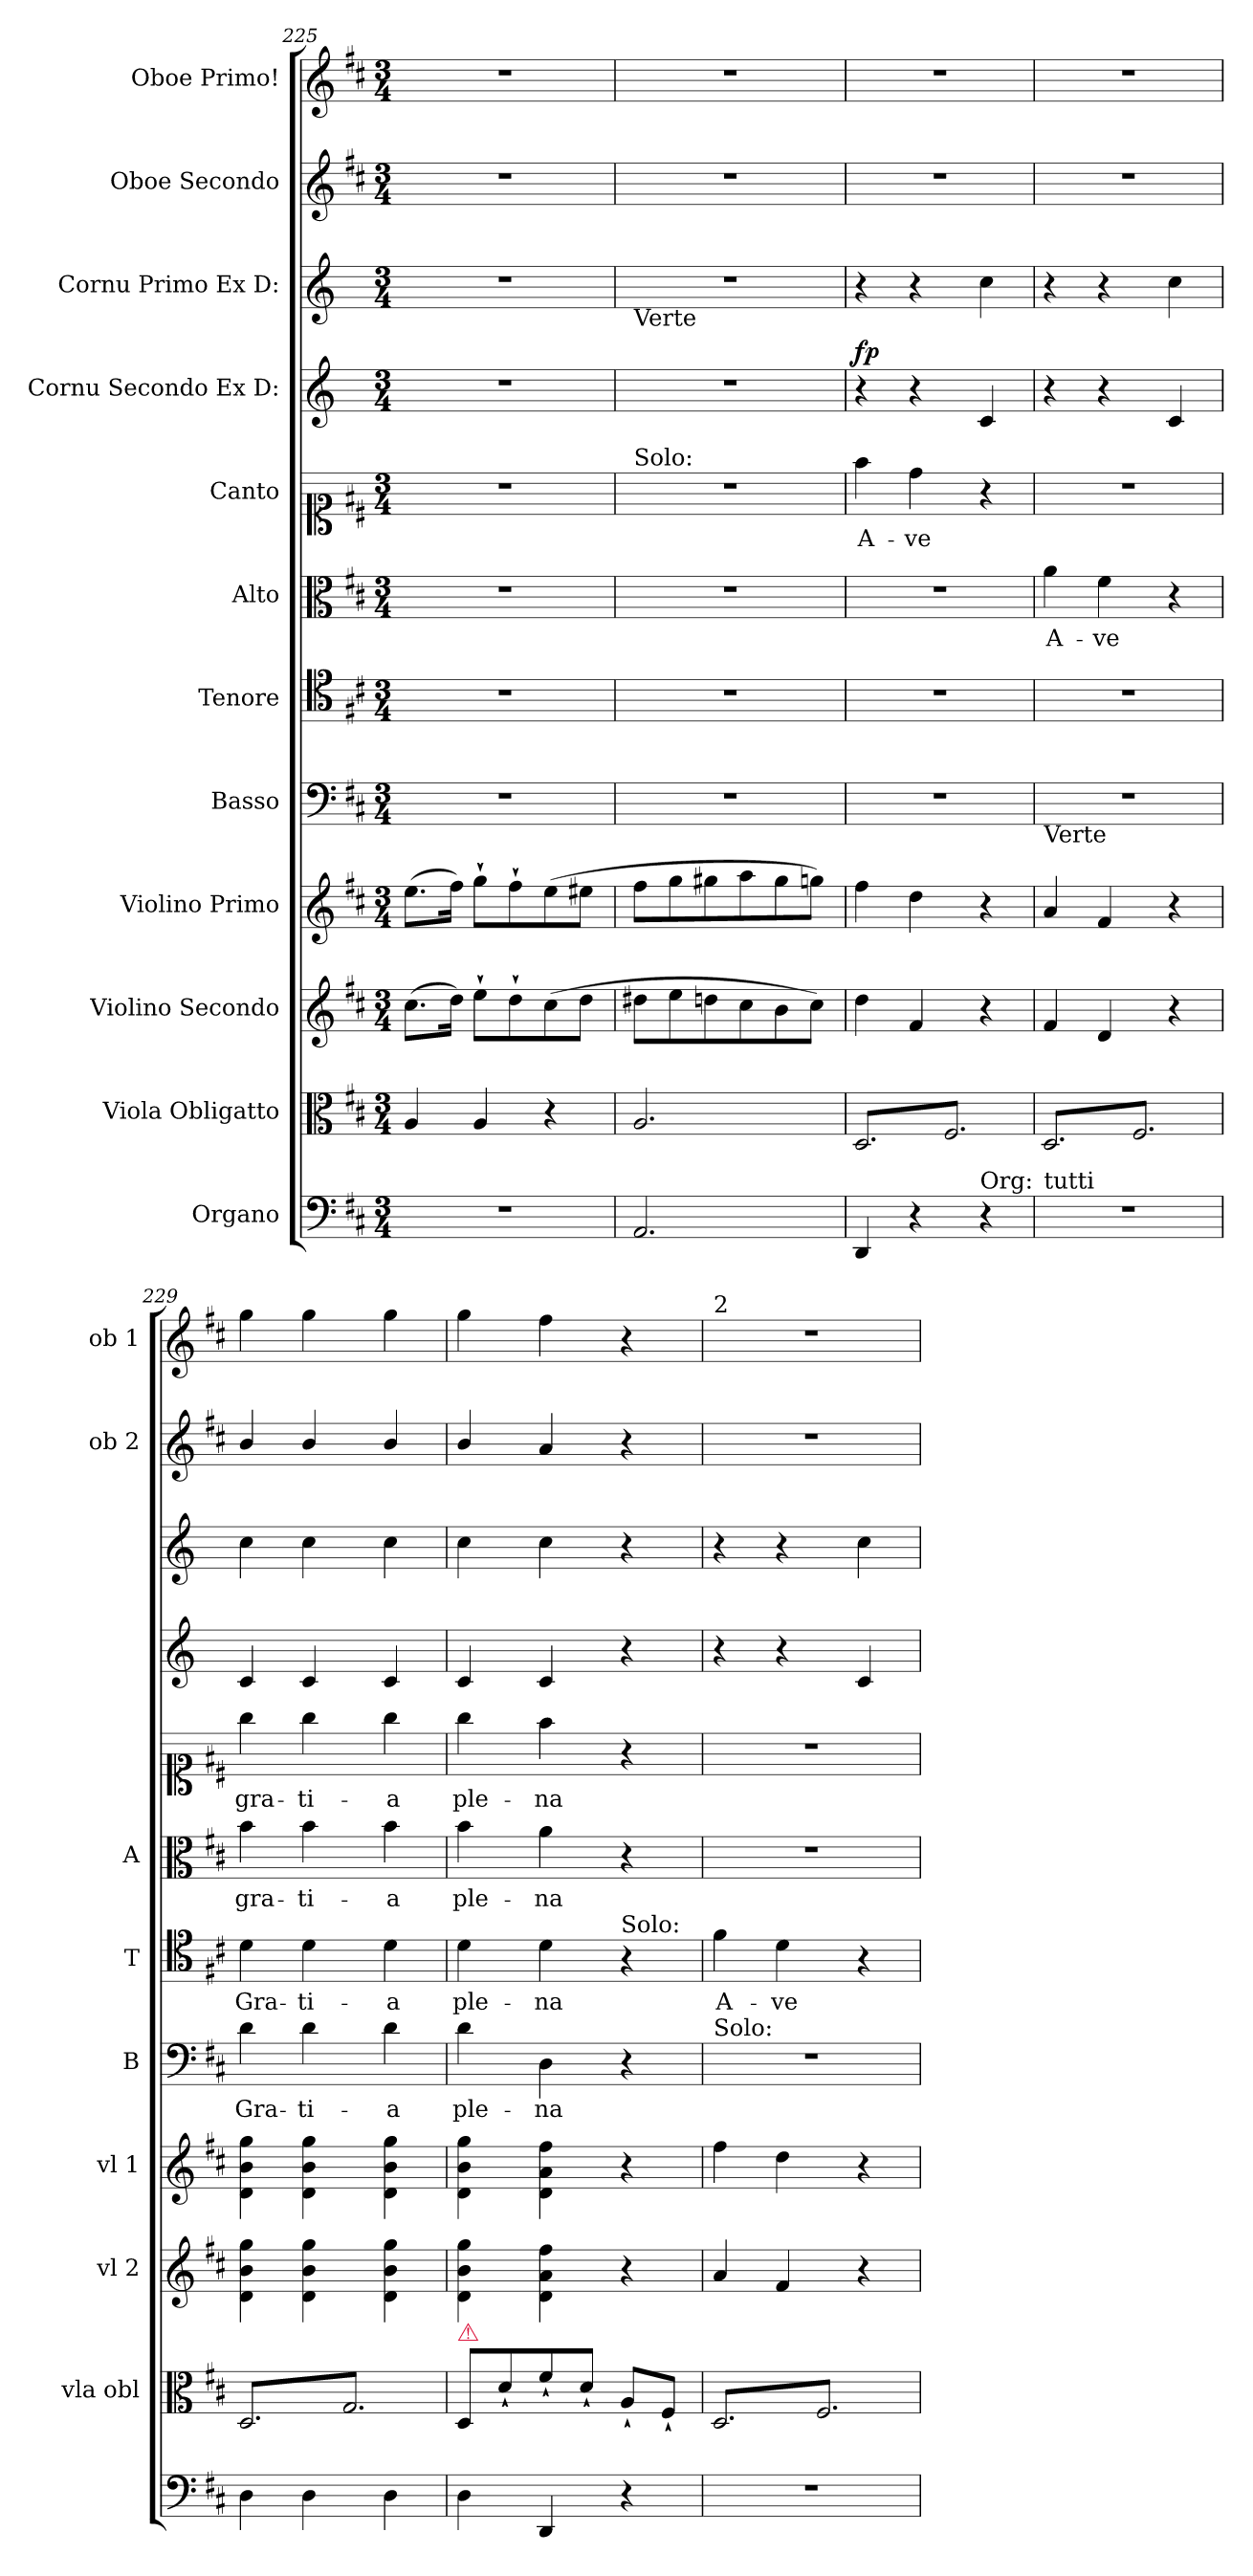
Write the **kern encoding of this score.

**kern	**kern	**dynam	**kern	**dynam	**kern	**dynam	**kern	**text	**kern	**text	**kern	**text	**kern	**text	**kern	**dynam	**kern	**dynam	**kern	**kern
*part12	*part11	*part11	*part10	*part10	*part9	*part9	*part8	*part8	*part7	*part7	*part6	*part6	*part5	*part5	*part4	*part4	*part3	*part3	*part2	*part1
*staff12	*staff11	*staff11	*staff10	*staff10	*staff9	*staff9	*staff8	*staff8	*staff7	*staff7	*staff6	*staff6	*staff5	*staff5	*staff4	*staff4	*staff3	*staff3	*staff2	*staff1
*I"Organo	*I"Viola Obligatto	*	*I"Violino Secondo	*	*I"Violino Primo	*	*I"Basso	*	*I"Tenore	*	*I"Alto	*	*I"Canto	*	*I"Cornu Secondo Ex D:	*	*I"Cornu Primo Ex D:	*	*I"Oboe Secondo	*I"Oboe Primo!
*	*I'vla obl	*	*I'vl 2	*	*I'vl 1	*	*I'B	*	*I'T	*	*I'A	*	*	*	*	*	*	*	*I'ob 2	*I'ob 1
*clefF4	*clefC3	*	*clefG2	*	*clefG2	*	*clefF4	*	*clefC4	*	*clefC3	*	*clefC1	*	*clefG2	*	*clefG2	*	*clefG2	*clefG2
*	*	*	*	*	*	*	*	*	*	*	*	*	*	*	*ITrd-1c-2	*	*ITrd-1c-2	*	*	*
*k[f#c#]	*k[f#c#]	*	*k[f#c#]	*	*k[f#c#]	*	*k[f#c#]	*	*k[f#c#]	*	*k[f#c#]	*	*k[f#c#]	*	*k[f#c#]	*	*k[f#c#]	*	*k[f#c#]	*k[f#c#]
*D:	*D:	*	*D:	*	*D:	*	*D:	*	*D:	*	*D:	*	*D:	*	*	*	*	*	*D:	*D:
*M3/4	*M3/4	*	*M3/4	*	*M3/4	*	*M3/4	*	*M3/4	*	*M3/4	*	*M3/4	*	*M3/4	*	*M3/4	*	*M3/4	*M3/4
=225	=225	=225	=225	=225	=225	=225	=225	=225	=225	=225	=225	=225	=225	=225	=225	=225	=225	=225	=225	=225
2.r	4A/	.	(8.cc#\L	.	(8.ee\L	.	2.r	.	2.r	.	2.r	.	2.r	.	2.r	.	2.r	.	2.r	2.r
.	.	.	16dd\Jk)	.	16ff#\Jk)	.	.	.	.	.	.	.	.	.	.	.	.	.	.	.
.	4A/	.	8ee`\L	.	8gg`\L	.	.	.	.	.	.	.	.	.	.	.	.	.	.	.
.	.	.	8dd`\	.	8ff#`\	.	.	.	.	.	.	.	.	.	.	.	.	.	.	.
.	4r	.	(8cc#\	.	(8ee\	.	.	.	.	.	.	.	.	.	.	.	.	.	.	.
.	.	.	8dd\J	.	8ee#X\J	.	.	.	.	.	.	.	.	.	.	.	.	.	.	.
=226	=226	=226	=226	=226	=226	=226	=226	=226	=226	=226	=226	=226	=226	=226	=226	=226	=226	=226	=226	=226
!	!	!	!	!	!	!	!	!	!	!	!	!	!	!	!	!	!LO:TX:b:t=Verte	!	!	!
!	!	!	!	!	!	!	!	!	!	!	!	!	!LO:TX:a:t=Solo&colon;	!	!	!	!	!	!	!
2.AA/	2.A/	.	8dd#X\L	.	8ff#\L	.	2.r	.	2.r	.	2.r	.	2.r	.	2.r	.	2.r	.	2.r	2.r
.	.	.	8ee\	.	8gg\	.	.	.	.	.	.	.	.	.	.	.	.	.	.	.
.	.	.	8ddn\	.	8gg#X\	.	.	.	.	.	.	.	.	.	.	.	.	.	.	.
.	.	.	8cc#\	.	8aa\	.	.	.	.	.	.	.	.	.	.	.	.	.	.	.
.	.	.	8b\	.	8gg#\	.	.	.	.	.	.	.	.	.	.	.	.	.	.	.
.	.	.	8cc#\J)	.	8ggn\J)	.	.	.	.	.	.	.	.	.	.	.	.	.	.	.
=227	=227	=227	=227	=227	=227	=227	=227	=227	=227	=227	=227	=227	=227	=227	=227	=227	=227	=227	=227	=227
!	!LO:TX:a:t=Solo&colon;	!	!	!	!	!	!	!	!	!	!	!	!	!	!	!	!	!	!	!
!	!	!	!	!LO:DY:a	!	!LO:DY:a	!	!	!	!	!	!	!	!	!	!LO:DY:a	!	!LO:DY:a	!	!
*	*tremolo	*	*	*	*	*	*	*	*	*	*	*	*	*	*	*	*	*	*	*
4DD/	8D/L	.	4dd\	p&colon;	4ff#\	p&colon;	2.r	.	2.r	.	2.r	.	4ff#\	A-	4r	fp	4r	p&colon;	2.r	2.r
.	8F#/	.	.	.	.	.	.	.	.	.	.	.	.	.	.	.	.	.	.	.
4r	8D/	.	4f#/	.	4dd\	.	.	.	.	.	.	.	4dd\	-ve	4r	.	4r	.	.	.
.	8F#/	.	.	.	.	.	.	.	.	.	.	.	.	.	.	.	.	.	.	.
!LO:TX:a:t=Org&colon;	!	!	!	!	!	!	!	!	!	!	!	!	!	!	!	!	!	!	!	!
4r	8D/	.	4r	.	4r	.	.	.	.	.	.	.	4r	.	4d/	.	4dd\	.	.	.
.	8F#/J	.	.	.	.	.	.	.	.	.	.	.	.	.	.	.	.	.	.	.
=228	=228	=228	=228	=228	=228	=228	=228	=228	=228	=228	=228	=228	=228	=228	=228	=228	=228	=228	=228	=228
!	!	!	!	!	!	!	!LO:TX:b:t=Verte	!	!	!	!	!	!	!	!	!	!	!	!	!
!LO:TX:a:t=tutti	!	!	!	!	!	!	!	!	!	!	!	!	!	!	!	!	!	!	!	!
2.r	8D/L	.	4f#/	.	4a/	.	2.r	.	2.r	.	4a\	A-	2.r	.	4r	.	4r	.	2.r	2.r
.	8F#/	.	.	.	.	.	.	.	.	.	.	.	.	.	.	.	.	.	.	.
.	8D/	.	4d/	.	4f#/	.	.	.	.	.	4f#\	-ve	.	.	4r	.	4r	.	.	.
.	8F#/	.	.	.	.	.	.	.	.	.	.	.	.	.	.	.	.	.	.	.
.	8D/	.	4r	.	4r	.	.	.	.	.	4r	.	.	.	4d/	.	4dd\	.	.	.
.	8F#/J	.	.	.	.	.	.	.	.	.	.	.	.	.	.	.	.	.	.	.
=229	=229	=229	=229	=229	=229	=229	=229	=229	=229	=229	=229	=229	=229	=229	=229	=229	=229	=229	=229	=229
!	!	!LO:DY:a	!	!LO:DY:a	!	!LO:DY:a	!	!	!	!	!	!	!	!	!	!LO:DY:a	!	!LO:DY:a	!	!
4D\	8D/L	f&colon;	4d\ 4b\ 4gg\	f&colon;	4d\ 4b\ 4gg\	for&colon;	4d\	Gra-	4d\	Gra-	4b\	gra-	4gg\	gra-	4d/	f&colon;	4dd\	f&colon;	4b/	4gg\
.	8G/	.	.	.	.	.	.	.	.	.	.	.	.	.	.	.	.	.	.	.
4D\	8D/	.	4d\ 4b\ 4gg\	.	4d\ 4b\ 4gg\	.	4d\	-ti-	4d\	-ti-	4b\	-ti-	4gg\	-ti-	4d/	.	4dd\	.	4b/	4gg\
.	8G/	.	.	.	.	.	.	.	.	.	.	.	.	.	.	.	.	.	.	.
4D\	8D/	.	4d\ 4b\ 4gg\	.	4d\ 4b\ 4gg\	.	4d\	-a	4d\	-a	4b\	-a	4gg\	-a	4d/	.	4dd\	.	4b/	4gg\
.	8G/J	.	.	.	.	.	.	.	.	.	.	.	.	.	.	.	.	.	.	.
*	*Xtremolo	*	*	*	*	*	*	*	*	*	*	*	*	*	*	*	*	*	*	*
=230	=230	=230	=230	=230	=230	=230	=230	=230	=230	=230	=230	=230	=230	=230	=230	=230	=230	=230	=230	=230
!	!LO:TX:a:color=crimson:t=⚠	!	!	!	!	!	!	!	!	!	!	!	!	!	!	!	!	!	!	!
4D\	8D/L	.	4d\ 4b\ 4gg\	.	4d\ 4b\ 4gg\	.	4d\	ple-	4d\	ple-	4b\	ple-	4gg\	ple-	4d/	.	4dd\	.	4b/	4gg\
.	8d`/	.	.	.	.	.	.	.	.	.	.	.	.	.	.	.	.	.	.	.
4DD/	8f#`/	.	4d\ 4a\ 4ff#\	.	4d\ 4a\ 4ff#\	.	4D\	-na	4d\	-na	4a\	-na	4ff#\	-na	4d/	.	4dd\	.	4a/	4ff#\
.	8d`/J	.	.	.	.	.	.	.	.	.	.	.	.	.	.	.	.	.	.	.
!	!	!	!	!	!	!	!	!	!LO:TX:a:t=Solo&colon;	!	!	!	!	!	!	!	!	!	!	!
4r	8A`/L	.	4r	.	4r	.	4r	.	4r	.	4r	.	4r	.	4r	.	4r	.	4r	4r
.	8F#`/J	.	.	.	.	.	.	.	.	.	.	.	.	.	.	.	.	.	.	.
=231	=231	=231	=231	=231	=231	=231	=231	=231	=231	=231	=231	=231	=231	=231	=231	=231	=231	=231	=231	=231
!	!	!	!	!	!	!	!	!	!	!	!	!	!	!	!	!	!	!	!	!LO:TX:a:t=2
!	!	!	!	!	!	!	!LO:TX:a:t=Solo&colon;	!	!	!	!	!	!	!	!	!	!	!	!	!
!	!	!LO:DY:a	!	!LO:DY:a	!	!LO:DY:a	!	!	!	!	!	!	!	!	!	!LO:DY:a	!	!LO:DY:a	!	!
*	*tremolo	*	*	*	*	*	*	*	*	*	*	*	*	*	*	*	*	*	*	*
2.r	8D/L	p&colon;	4a/	p&colon;	4ff#\	p&colon;	2.r	.	4f#\	A-	2.r	.	2.r	.	4r	p&colon;	4r	p&colon;	2.r	2.r
.	8F#/	.	.	.	.	.	.	.	.	.	.	.	.	.	.	.	.	.	.	.
.	8D/	.	4f#/	.	4dd\	.	.	.	4d\	-ve	.	.	.	.	4r	.	4r	.	.	.
.	8F#/	.	.	.	.	.	.	.	.	.	.	.	.	.	.	.	.	.	.	.
.	8D/	.	4r	.	4r	.	.	.	4r	.	.	.	.	.	4d/	.	4dd\	.	.	.
.	8F#/J	.	.	.	.	.	.	.	.	.	.	.	.	.	.	.	.	.	.	.
*	*Xtremolo	*	*	*	*	*	*	*	*	*	*	*	*	*	*	*	*	*	*	*
.	.	.	.	.	.	.	.	.	.	.	.	.	.	.	.	.	.	.	.	.
.	.	.	.	.	.	.	.	.	.	.	.	.	.	.	.	.	.	.	.	.
.	.	.	.	.	.	.	.	.	.	.	.	.	.	.	.	.	.	.	.	.
=	=	=	=	=	=	=	=	=	=	=	=	=	=	=	=	=	=	=	=	=
*-	*-	*-	*-	*-	*-	*-	*-	*-	*-	*-	*-	*-	*-	*-	*-	*-	*-	*-	*-	*-
